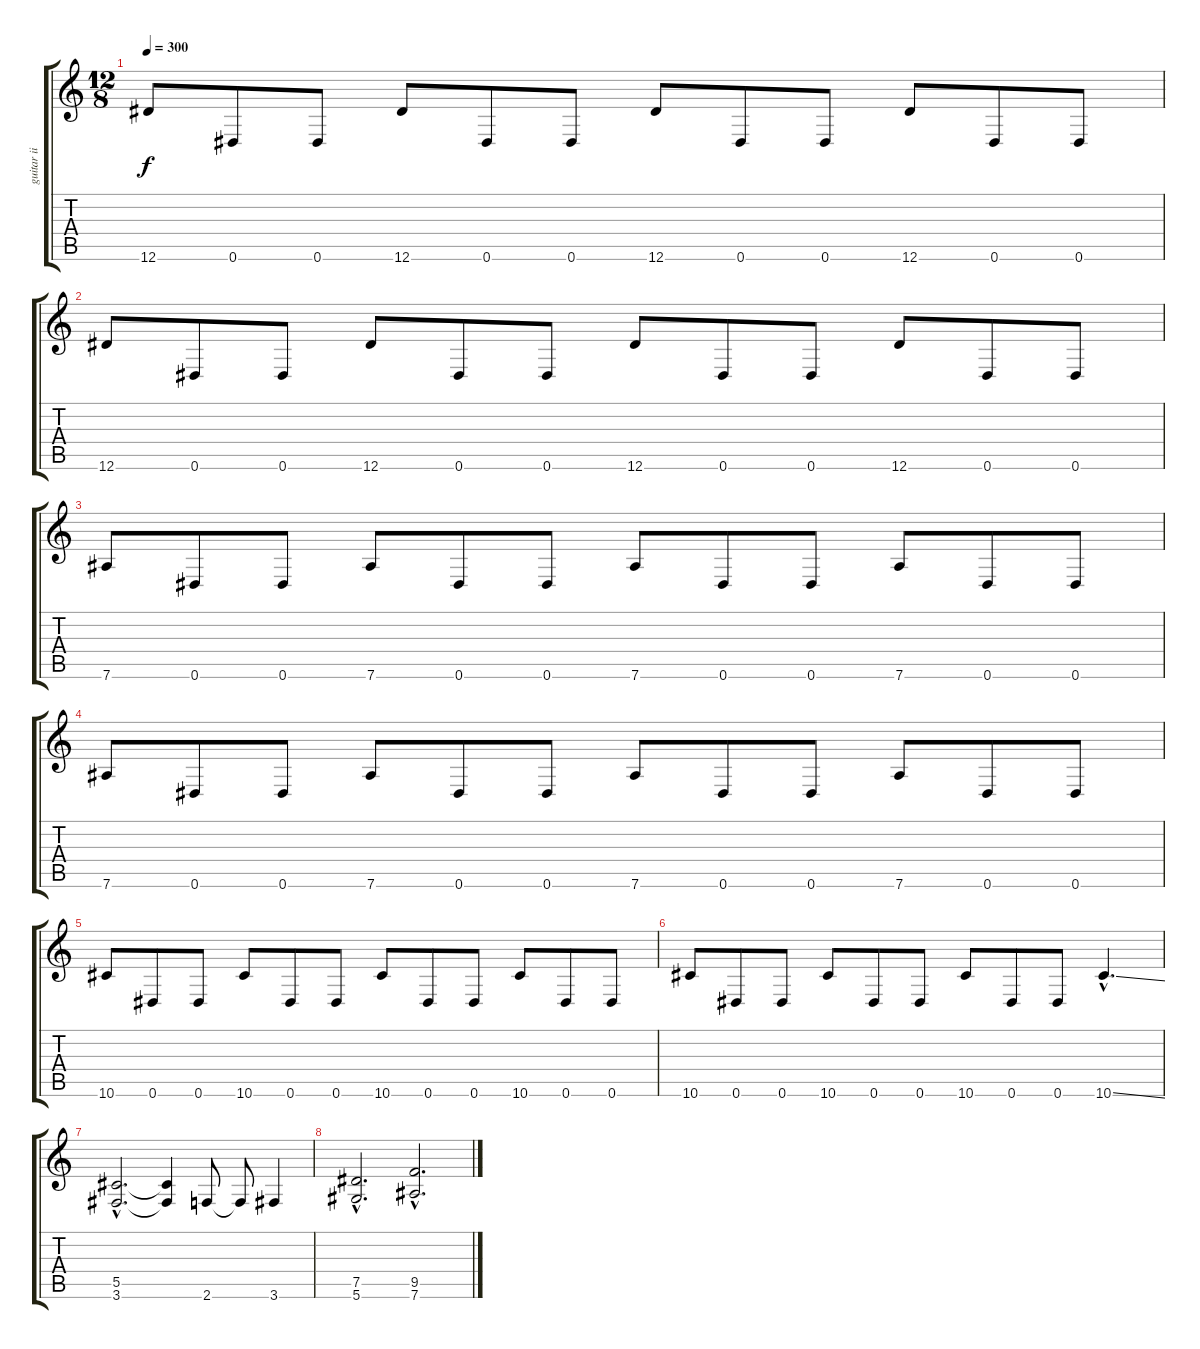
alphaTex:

\track ("guitar ii" "guitar ii") {instrument overdrivenguitar}
\staff {score tabs}
\tuning (Eb4 Bb3 Gb3 Db3 Ab2 Eb2) {hide}
\ts (12 8)
\tempo 300
\tempo 310
\tempo 300
\clef g2
\ks c
12.6.8{dy f instrument overdrivenguitar} 0.6.8 0.6.8 12.6.8 0.6.8 0.6.8 12.6.8 0.6.8 0.6.8 12.6.8 0.6.8 0.6.8 |
12.6.8 0.6.8 0.6.8 12.6.8 0.6.8 0.6.8 12.6.8 0.6.8 0.6.8 12.6.8 0.6.8 0.6.8 |
7.6.8 0.6.8 0.6.8 7.6.8 0.6.8 0.6.8 7.6.8 0.6.8 0.6.8 7.6.8 0.6.8 0.6.8 |
7.6.8 0.6.8 0.6.8 7.6.8 0.6.8 0.6.8 7.6.8 0.6.8 0.6.8 7.6.8 0.6.8 0.6.8 |
10.6.8 0.6.8 0.6.8 10.6.8 0.6.8 0.6.8 10.6.8 0.6.8 0.6.8 10.6.8 0.6.8 0.6.8 |
10.6.8 0.6.8 0.6.8 10.6.8 0.6.8 0.6.8 10.6.8 0.6.8 0.6.8 10.6{ss hac}.4{d} |
(5.5{hac} 3.6{hac}).2{d} (5.5{t} 3.6{t}).4 2.6.8 2.6{t}.8 3.6.4 |
(7.5{hac} 5.6{hac}).2{d} (9.5{hac} 7.6{hac}).2{d}
